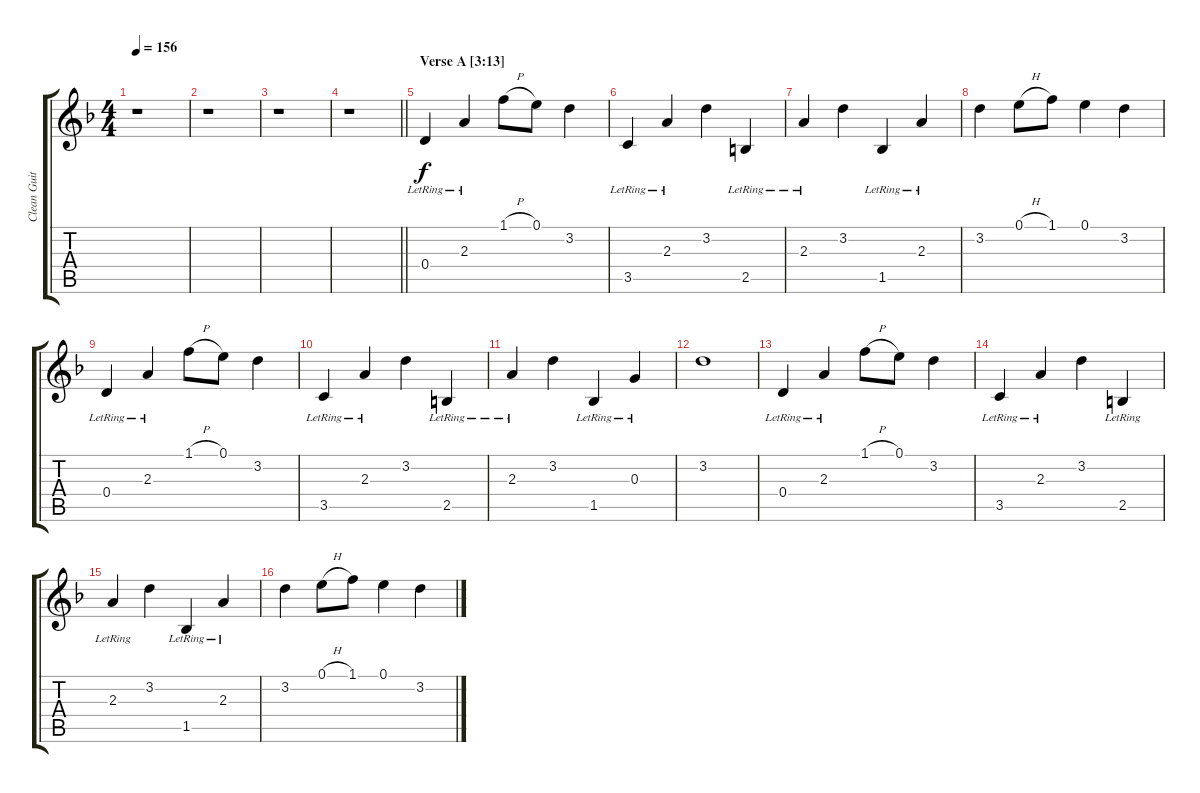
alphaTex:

\track ("Clean Guitar" "Clean Guit") {instrument acousticguitarsteel}
\staff {score tabs}
\tuning (E4 B3 G3 D3 A2 E2) {hide}
\ts (4 4)
\tempo 156
\clef g2
\ks dminor
r.1{dy f} |
r.1 |
r.1 |
\barLineRight lightlight
r.1 |
\section ("" "Verse A [3:13]")
0.4{lr}.4 2.3{lr}.4 1.1{h}.8 0.1.8 3.2.4 |
3.5{lr}.4 2.3{lr}.4 3.2.4 2.5{lr}.4 |
2.3{lr}.4 3.2.4 1.5{lr}.4 2.3{lr}.4 |
3.2.4 0.1{h}.8 1.1.8 0.1.4 3.2.4 |
0.4{lr}.4 2.3{lr}.4 1.1{h}.8 0.1.8 3.2.4 |
3.5{lr}.4 2.3{lr}.4 3.2.4 2.5{lr}.4 |
2.3{lr}.4 3.2.4 1.5{lr}.4 0.3{lr}.4 |
3.2.1 |
0.4{lr}.4 2.3{lr}.4 1.1{h}.8 0.1.8 3.2.4 |
3.5{lr}.4 2.3{lr}.4 3.2.4 2.5{lr}.4 |
2.3{lr}.4 3.2.4 1.5{lr}.4 2.3{lr}.4 |
3.2.4 0.1{h}.8 1.1.8 0.1.4 3.2.4
